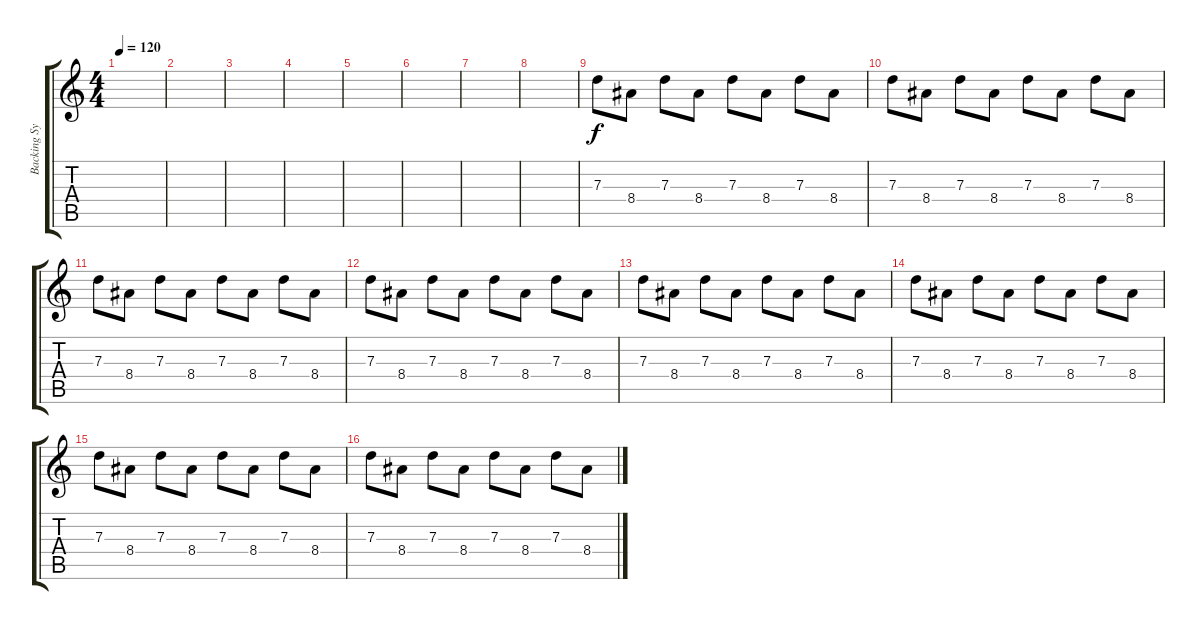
\track ("Backing Synth/Synth Overdubs" "Backing Sy") {instrument overdrivenguitar}
\staff {score tabs}
\tuning (E4 B3 G3 D3 A2 E2) {hide}
\ts (4 4)
\tempo 120
\clef g2
\ks c
|
|
|
|
|
|
|
|
7.3.8{volume 13 balance 0} 8.4.8 7.3.8{balance 16} 8.4.8 7.3.8{balance 0} 8.4.8 7.3.8{balance 16} 8.4.8 |
7.3.8{volume 15 balance 0} 8.4.8 7.3.8{balance 16} 8.4.8 7.3.8{balance 0} 8.4.8 7.3.8{balance 16} 8.4.8 |
7.3.8{volume 15 balance 0} 8.4.8 7.3.8{balance 16} 8.4.8 7.3.8{balance 0} 8.4.8 7.3.8{balance 16} 8.4.8 |
7.3.8{volume 15 balance 0} 8.4.8 7.3.8{balance 16} 8.4.8 7.3.8{balance 0} 8.4.8 7.3.8{balance 16} 8.4.8 |
7.3.8{volume 15 balance 0} 8.4.8 7.3.8{balance 16} 8.4.8 7.3.8{balance 0} 8.4.8 7.3.8{balance 16} 8.4.8 |
7.3.8{volume 15 balance 0} 8.4.8 7.3.8{balance 16} 8.4.8 7.3.8{balance 0} 8.4.8 7.3.8{balance 16} 8.4.8 |
7.3.8{volume 15 balance 0} 8.4.8 7.3.8{balance 16} 8.4.8 7.3.8{balance 0} 8.4.8 7.3.8{balance 16} 8.4.8 |
7.3.8{volume 15 balance 0} 8.4.8 7.3.8{balance 16} 8.4.8 7.3.8{balance 0} 8.4.8 7.3.8{balance 16} 8.4.8
